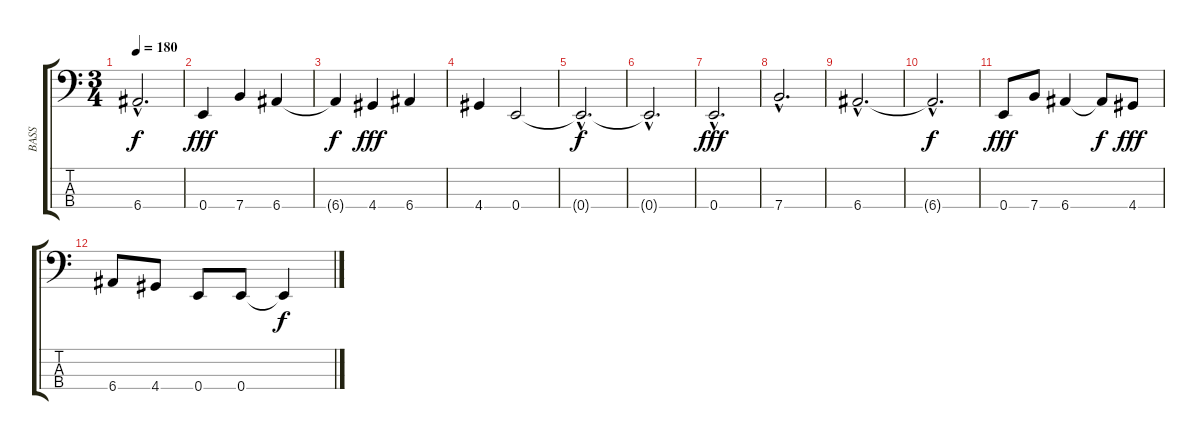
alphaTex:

\track ("BASS" "BASS") {instrument electricbassfinger}
\staff {score tabs}
\tuning (G2 D2 A1 E1) {hide}
\ts (3 4)
\tempo 180
\clef f4
\ks c
6.4{hac t}.2{d dy f} |
0.4.4{dy fff} 7.4.4 6.4.4 |
6.4{t}.4{dy f} 4.4.4{dy fff} 6.4.4 |
4.4.4 0.4.2 |
0.4{hac t}.2{d dy f} |
0.4{hac t}.2{d} |
0.4{hac}.2{d dy fff} |
7.4{hac}.2{d} |
6.4{hac}.2{d} |
6.4{hac t}.2{d dy f} |
0.4.8{dy fff} 7.4.8 6.4.4 6.4{t}.8{dy f} 4.4.8{dy fff} |
6.4.8 4.4.8 0.4.8 0.4.8 0.4{t}.4{dy f}
